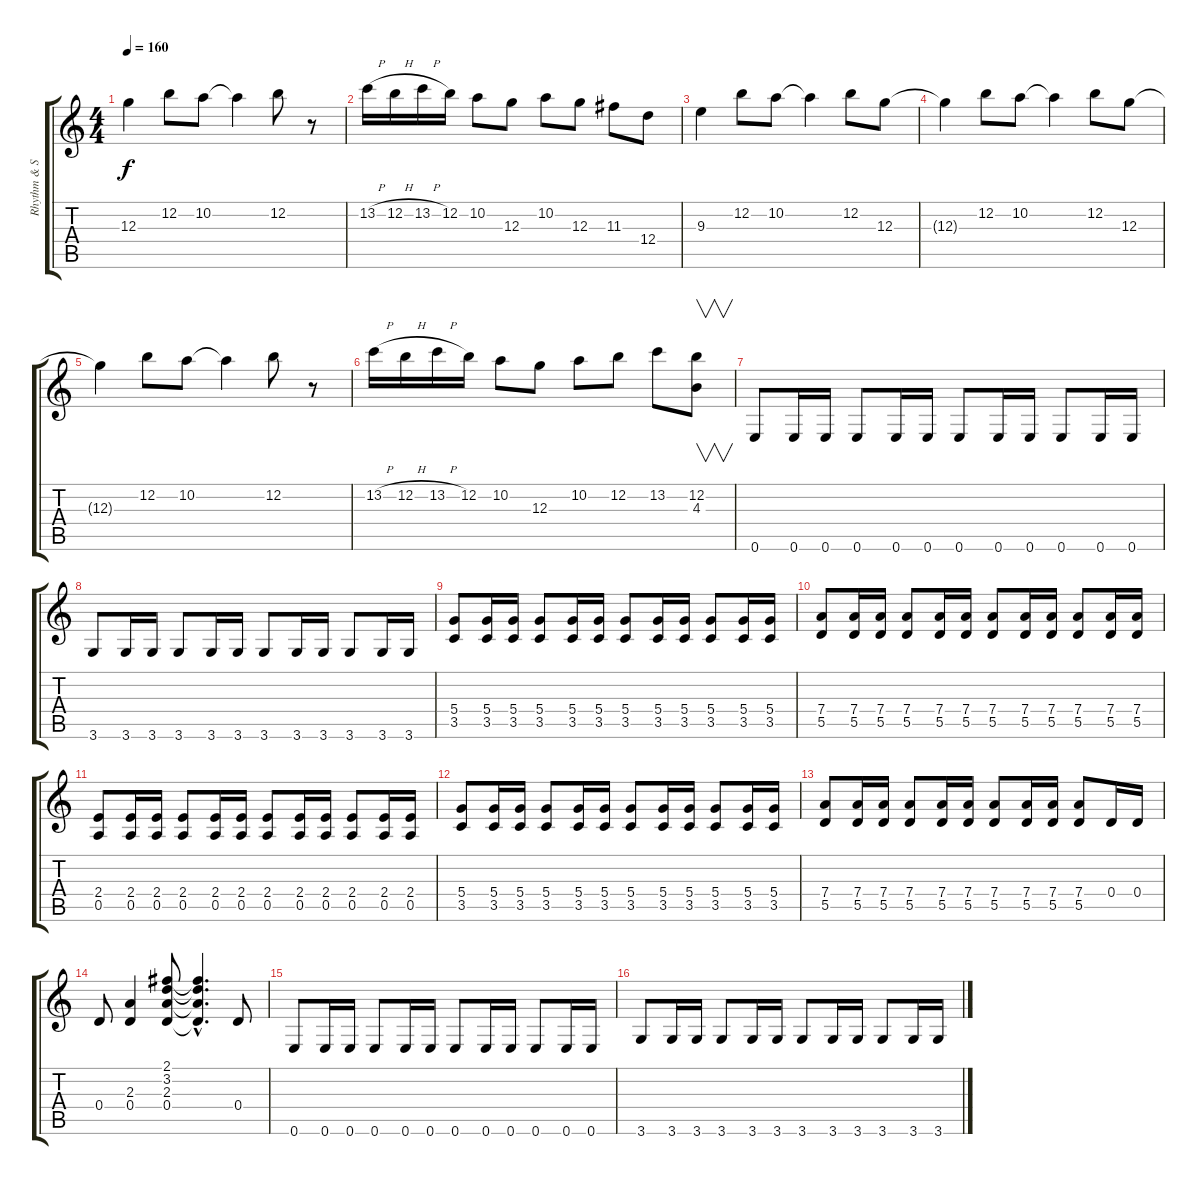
\track ("Rhythm & Solo (dist.)" "Rhythm & S") {instrument distortionguitar}
\staff {score tabs}
\tuning (E4 B3 G3 D3 A2 E2) {hide}
\ts (4 4)
\tempo 160
\clef g2
\ks c
12.3{t}.4{dy f} 12.2.8 10.2.8 10.2{t}.4 12.2.8 r.8 |
13.2{h}.16 12.2{h}.16 13.2{h}.16 12.2.16 10.2.8 12.3.8 10.2.8 12.3.8 11.3.8 12.4.8 |
9.3.4 12.2.8 10.2.8 10.2{t}.4 12.2.8 12.3.8 |
12.3{t}.4 12.2.8 10.2.8 10.2{t}.4 12.2.8 12.3.8 |
12.3{t}.4 12.2.8 10.2.8 10.2{t}.4 12.2.8 r.8 |
13.2{h}.16 12.2{h}.16 13.2{h}.16 12.2.16 10.2.8 12.3.8 10.2.8 12.2.8 13.2.8 (12.2 4.3).8{v} |
0.6.8 0.6.16 0.6.16 0.6.8 0.6.16 0.6.16 0.6.8 0.6.16 0.6.16 0.6.8 0.6.16 0.6.16 |
3.6.8 3.6.16 3.6.16 3.6.8 3.6.16 3.6.16 3.6.8 3.6.16 3.6.16 3.6.8 3.6.16 3.6.16 |
(5.4 3.5).8 (5.4 3.5).16 (5.4 3.5).16 (5.4 3.5).8 (5.4 3.5).16 (5.4 3.5).16 (5.4 3.5).8 (5.4 3.5).16 (5.4 3.5).16 (5.4 3.5).8 (5.4 3.5).16 (5.4 3.5).16 |
(7.4 5.5).8 (7.4 5.5).16 (7.4 5.5).16 (7.4 5.5).8 (7.4 5.5).16 (7.4 5.5).16 (7.4 5.5).8 (7.4 5.5).16 (7.4 5.5).16 (7.4 5.5).8 (7.4 5.5).16 (7.4 5.5).16 |
(2.4 0.5).8 (2.4 0.5).16 (2.4 0.5).16 (2.4 0.5).8 (2.4 0.5).16 (2.4 0.5).16 (2.4 0.5).8 (2.4 0.5).16 (2.4 0.5).16 (2.4 0.5).8 (2.4 0.5).16 (2.4 0.5).16 |
(5.4 3.5).8 (5.4 3.5).16 (5.4 3.5).16 (5.4 3.5).8 (5.4 3.5).16 (5.4 3.5).16 (5.4 3.5).8 (5.4 3.5).16 (5.4 3.5).16 (5.4 3.5).8 (5.4 3.5).16 (5.4 3.5).16 |
(7.4 5.5).8 (7.4 5.5).16 (7.4 5.5).16 (7.4 5.5).8 (7.4 5.5).16 (7.4 5.5).16 (7.4 5.5).8 (7.4 5.5).16 (7.4 5.5).16 (7.4 5.5).8 0.4.16 0.4.16 |
0.4.8 (2.3 0.4).4 (2.1 3.2 2.3 0.4).8 (2.1{hac t} 3.2{hac t} 2.3{hac t} 0.4{hac t}).4{d} 0.4.8 |
0.6.8 0.6.16 0.6.16 0.6.8 0.6.16 0.6.16 0.6.8 0.6.16 0.6.16 0.6.8 0.6.16 0.6.16 |
3.6.8 3.6.16 3.6.16 3.6.8 3.6.16 3.6.16 3.6.8 3.6.16 3.6.16 3.6.8 3.6.16 3.6.16
